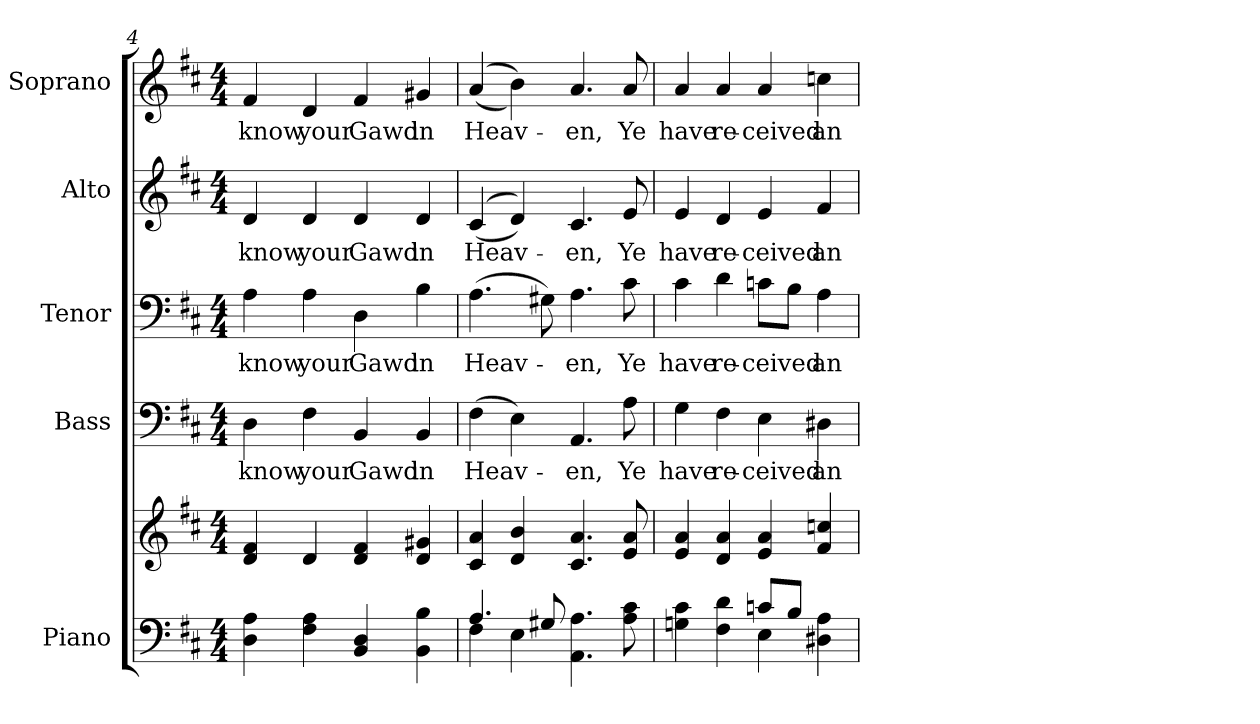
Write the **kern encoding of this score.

**kern	**kern	**kern	**text	**kern	**text	**kern	**text	**kern	**text
*part5	*part5	*part4	*part4	*part3	*part3	*part2	*part2	*part1	*part1
*staff6	*staff5	*staff4	*staff4	*staff3	*staff3	*staff2	*staff2	*staff1	*staff1
*I"Piano	*	*I"Bass	*	*I"Tenor	*	*I"Alto	*	*I"Soprano	*
*I'Pno.	*	*I'B.	*	*I'T.	*	*I'A.	*	*I'S.	*
!!LO:PB:g=z
*clefF4	*clefG2	*clefF4	*	*clefF4	*	*clefG2	*	*clefG2	*
*k[f#c#]	*k[f#c#]	*k[f#c#]	*	*k[f#c#]	*	*k[f#c#]	*	*k[f#c#]	*
*D:	*D:	*D:	*	*D:	*	*D:	*	*D:	*
*M4/4	*M4/4	*M4/4	*	*M4/4	*	*M4/4	*	*M4/4	*
=4	=4	=4	=4	=4	=4	=4	=4	=4	=4
!	!	!	!LO:LY:b:color=#000000	!	!	!	!	!	!
!	!	!	!	!	!LO:LY:b:color=#000000	!	!	!	!
!	!	!	!	!	!	!	!LO:LY:b:color=#000000	!	!
!	!	!	!	!	!	!	!	!	!LO:LY:b:color=#000000
4Di\ 4Ai	4di/ 4f#i	4Di\	know	4Ai\	know	4di/	know	4f#i/	know
!	!	!	!LO:LY:b:color=#000000	!	!	!	!	!	!
!	!	!	!	!	!LO:LY:b:color=#000000	!	!	!	!
!	!	!	!	!	!	!	!LO:LY:b:color=#000000	!	!
!	!	!	!	!	!	!	!	!	!LO:LY:b:color=#000000
4F#i\ 4Ai	4di/	4F#i\	your	4Ai\	your	4di/	your	4di/	your
!	!	!	!LO:LY:b:color=#000000	!	!	!	!	!	!
!	!	!	!	!	!LO:LY:b:color=#000000	!	!	!	!
!	!	!	!	!	!	!	!LO:LY:b:color=#000000	!	!
!	!	!	!	!	!	!	!	!	!LO:LY:b:color=#000000
4BBi/ 4Di	4di/ 4f#i	4BBi/	Gawd	4Di\	Gawd	4di/	Gawd	4f#i/	Gawd
!	!	!	!LO:LY:b:color=#000000	!	!	!	!	!	!
!	!	!	!	!	!LO:LY:b:color=#000000	!	!	!	!
!	!	!	!	!	!	!	!LO:LY:b:color=#000000	!	!
!	!	!	!	!	!	!	!	!	!LO:LY:b:color=#000000
4BBi\ 4Bi	4di/ 4g#Xi	4BBi/	in	4Bi\	in	4di/	in	4g#Xi/	in
=5	=5	=5	=5	=5	=5	=5	=5	=5	=5
*^	*	*	*	*	*	*	*	*	*
!	!	!	!	!LO:LY:b:color=#000000	!	!	!	!	!	!
!	!	!	!	!	!	!LO:LY:b:color=#000000	!	!	!	!
!	!	!	!	!	!	!	!	!LO:LY:b:color=#000000	!	!
!	!	!	!	!	!	!	!	!	!	!LO:LY:b:color=#000000
4.Ai/	4F#i\	4c#i/ 4ai	(4F#i\	Heav-	(4.Ai\	Heav-	((4c#i/	Heav-	((4ai/	Heav-
.	4Ei\	4di/ 4bi	4Ei\)	.	.	.	4di/))	.	4bi\))	.
8G#Xi/	.	.	.	.	8G#Xi\)	.	.	.	.	.
!	!	!	!	!LO:LY:b:color=#000000	!	!	!	!	!	!
!	!	!	!	!	!	!LO:LY:b:color=#000000	!	!	!	!
!	!	!	!	!	!	!	!	!LO:LY:b:color=#000000	!	!
!	!	!	!	!	!	!	!	!	!	!LO:LY:b:color=#000000
4.AAi\ 4.Ai	2ryy	4.c#i/ 4.ai	4.AAi/	-en,	4.Ai\	-en,	4.c#i/	-en,	4.ai/	-en,
!	!	!	!	!LO:LY:b:color=#000000	!	!	!	!	!	!
!	!	!	!	!	!	!LO:LY:b:color=#000000	!	!	!	!
!	!	!	!	!	!	!	!	!LO:LY:b:color=#000000	!	!
!	!	!	!	!	!	!	!	!	!	!LO:LY:b:color=#000000
8Ai\ 8c#i	.	8ei/ 8ai	8Ai\	Ye	8c#i\	Ye	8ei/	Ye	8ai/	Ye
!!LO:PB:g=z
=6	=6	=6	=6	=6	=6	=6	=6	=6	=6	=6
!	!	!	!	!LO:LY:b:color=#000000	!	!	!	!	!	!
!	!	!	!	!	!	!LO:LY:b:color=#000000	!	!	!	!
!	!	!	!	!	!	!	!	!LO:LY:b:color=#000000	!	!
!	!	!	!	!	!	!	!	!	!	!LO:LY:b:color=#000000
4Gni\ 4c#i	2ryy	4ei/ 4ai	4Gi\	have	4c#i\	have	4ei/	have	4ai/	have
!	!	!	!	!LO:LY:b:color=#000000	!	!	!	!	!	!
!	!	!	!	!	!	!LO:LY:b:color=#000000	!	!	!	!
!	!	!	!	!	!	!	!	!LO:LY:b:color=#000000	!	!
!	!	!	!	!	!	!	!	!	!	!LO:LY:b:color=#000000
4F#i\ 4di	.	4di/ 4ai	4F#i\	re-	4di\	re-	4di/	re-	4ai/	re-
!	!	!	!	!LO:LY:b:color=#000000	!	!	!	!	!	!
!	!	!	!	!	!	!LO:LY:b:color=#000000	!	!	!	!
!	!	!	!	!	!	!	!	!LO:LY:b:color=#000000	!	!
!	!	!	!	!	!	!	!	!	!	!LO:LY:b:color=#000000
8cni/L	4Ei\	4ei/ 4ai	4Ei\	-ceived	8cni\L	-ceived	4ei/	-ceived	4ai/	-ceived
8Bi/J	.	.	.	.	8Bi\J	.	.	.	.	.
!	!	!	!	!LO:LY:b:color=#000000	!	!	!	!	!	!
!	!	!	!	!	!	!LO:LY:b:color=#000000	!	!	!	!
!	!	!	!	!	!	!	!	!LO:LY:b:color=#000000	!	!
!	!	!	!	!	!	!	!	!	!	!LO:LY:b:color=#000000
4D#Xi\ 4Ai	4ryy	4f#i/ 4ccni	4D#Xi\	an	4Ai\	an	4f#i/	an	4ccni\	an
*v	*v	*	*	*	*	*	*	*	*	*
=	=	=	=	=	=	=	=	=	=
*-	*-	*-	*-	*-	*-	*-	*-	*-	*-
